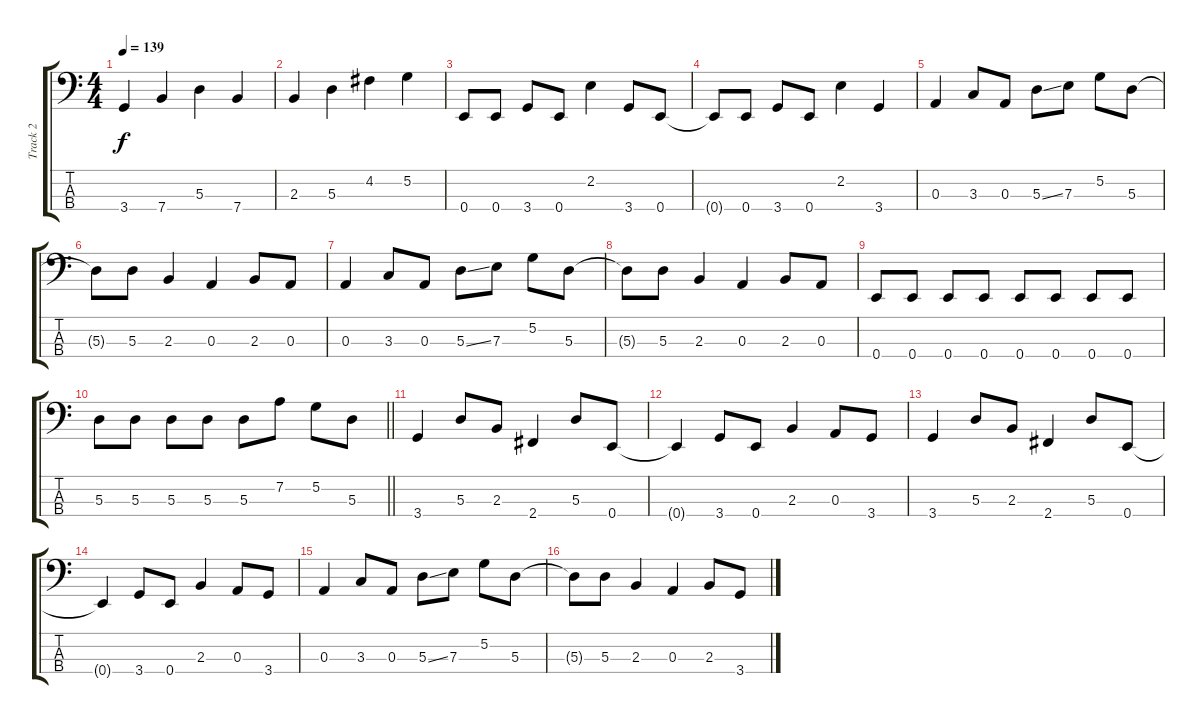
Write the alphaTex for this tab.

\track ("Track 2" "Track 2") {instrument electricbassfinger}
\staff {score tabs}
\tuning (G2 D2 A1 E1) {hide}
\ts (4 4)
\section ("" "")
\tempo 139
\clef f4
\ks c
3.4.4{dy f} 7.4.4 5.3.4 7.4.4 |
2.3.4 5.3.4 4.2.4 5.2.4 |
0.4.8 0.4.8 3.4.8 0.4.8 2.2.4 3.4.8 0.4.8 |
0.4{t}.8 0.4.8 3.4.8 0.4.8 2.2.4 3.4.4 |
0.3.4 3.3.8 0.3.8 5.3{ss}.8 7.3.8 5.2.8 5.3.8 |
5.3{t}.8 5.3.8 2.3.4 0.3.4 2.3.8 0.3.8 |
0.3.4 3.3.8 0.3.8 5.3{ss}.8 7.3.8 5.2.8 5.3.8 |
5.3{t}.8 5.3.8 2.3.4 0.3.4 2.3.8 0.3.8 |
0.4.8 0.4.8 0.4.8 0.4.8 0.4.8 0.4.8 0.4.8 0.4.8 |
\barLineRight lightlight
5.3.8 5.3.8 5.3.8 5.3.8 5.3.8 7.2.8 5.2.8 5.3.8 |
\section ("" "")
3.4.4 5.3.8 2.3.8 2.4.4 5.3.8 0.4.8 |
0.4{t}.4 3.4.8 0.4.8 2.3.4 0.3.8 3.4.8 |
3.4.4 5.3.8 2.3.8 2.4.4 5.3.8 0.4.8 |
0.4{t}.4 3.4.8 0.4.8 2.3.4 0.3.8 3.4.8 |
0.3.4 3.3.8 0.3.8 5.3{ss}.8 7.3.8 5.2.8 5.3.8 |
5.3{t}.8 5.3.8 2.3.4 0.3.4 2.3.8 3.4.8
